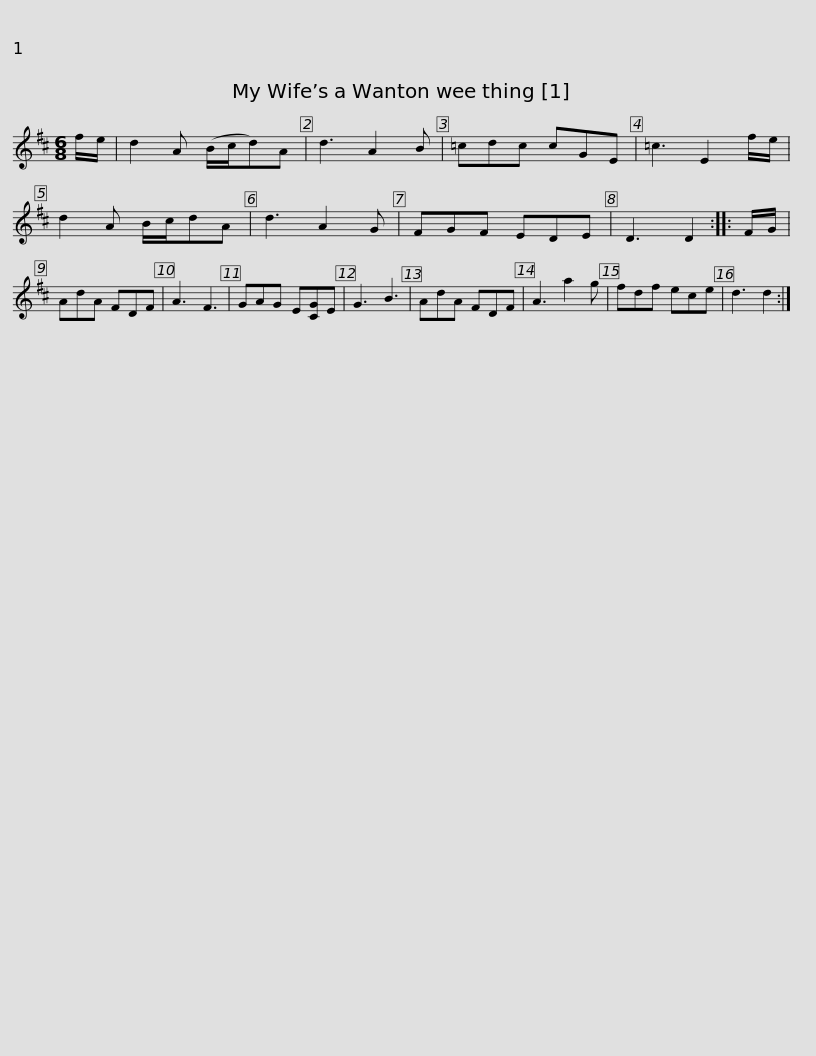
X:1
L:1/8
M:6/8
I:linebreak $
K:D
V:1 treble
V:1
 f/e/ | d2 A (B/c/d)A | d3 A2 B | =cdc cGE | =c3 E2 f/e/ | %5
 d2 A B/c/dA | d3 A2 G | FGF EDE | D3 D2 ::$ F/G/ | %10
 AdA FDF | A3 F3 | GAG E[CG]E | G3 B3 | AdA FDF | %15
 A3 a2 g | fdf ece | d3 d2 :| %18
